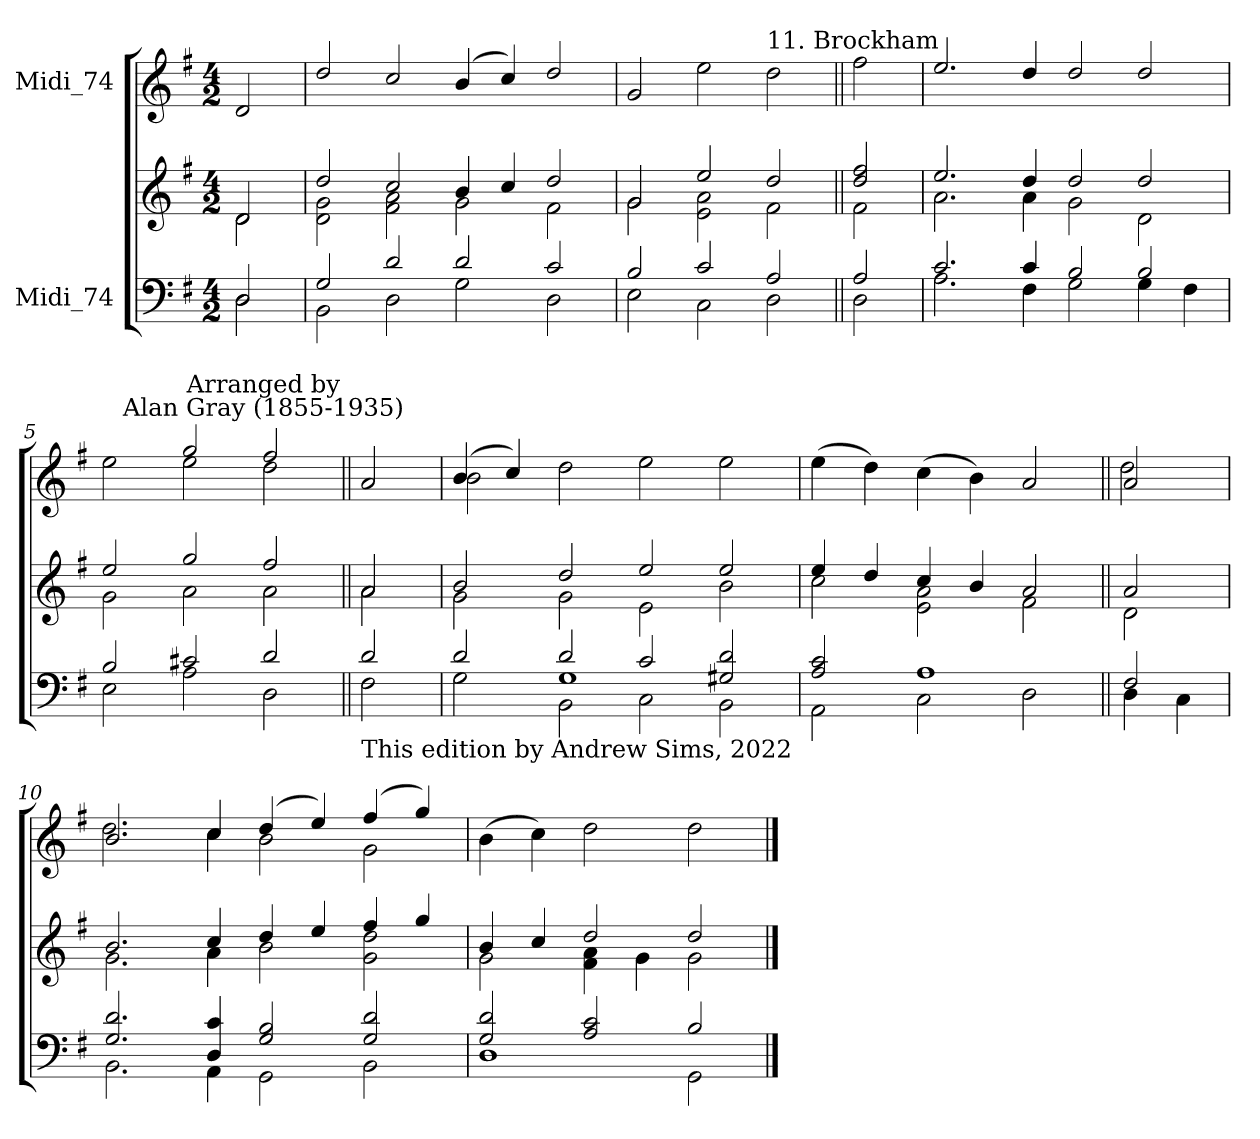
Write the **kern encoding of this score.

**kern	**kern	**kern
*part2	*part2	*part1
*staff3	*staff2	*staff1
*I"Midi_74	*	*I"Midi_74
*clefF4	*clefG2	*clefG2
*k[f#]	*k[f#]	*k[f#]
*G:	*G:	*G:
*M4/2	*M4/2	*M4/2
=	=	=
*^	*^	*^
*	*^	*	*^	*	*
2D/	2ryy	2D\	2d/	2ryy	2d\	2d	2ryy
=1	=1	=1	=1	=1	=1	=1	=1
2G/	0ryy	2BB\	2dd/	0ryy	2d\ 2g\	2dd	0ryy
2d/	.	2D\	2cc/	.	2f#\ 2a\	2cc	.
2d/	.	2G\	4b/	.	2g\	(>4b	.
.	.	.	4cc/	.	.	4cc)	.
2c/	.	2D\	2dd/	.	2f#\	2dd	.
=2	=2	=2	=2	=2	=2	=2	=2
2B/	1.ryy	2E\	2g/	1.ryy	2g\	2g	1.ryy
2c/	.	2C\	2ee/	.	2e\ 2a\	2ee	.
!	!	!	!	!	!	!LO:TX:a:t=11. Brockham	!
2A/	.	2D\	2dd/	.	2f#\	2dd	.
=3||	=3||	=3||	=3||	=3||	=3||	=3||	=3||
2A/	2ryy	2D\	2dd/ 2ff#/	2ryy	2f#\	2ff#	2ryy
=4	=4	=4	=4	=4	=4	=4	=4
2.c/	0ryy	2.A\	2.ee/	0ryy	2.a\	2.ee	0ryy
4c/	.	4F#\	4dd/	.	4a\	4dd	.
2B/	.	2G\	2dd/	.	2g\	2dd	.
2B/	.	4G\	2dd/	.	2d\	2dd	.
.	.	4F#\	.	.	.	.	.
=5	=5	=5	=5	=5	=5	=5	=5
2B/	1.ryy	2E\	2ee/	1.ryy	2g\	2ee	2ryy
2c#X/	.	2A\	2gg/	.	2a\	2gg	2ee\
!	!	!	!	!	!	!LO:TX:a:cj:t=Arranged by\nAlan Gray (1855-1935)	!
2d/	.	2D\	2ff#/	.	2a\	2ff#	2dd\
!!LO:LB:g=z	!!
=6||	=6||	=6||	=6||	=6||	=6||	=6||	=6||
!LO:TX:b:t=This edition by Andrew Sims, 2022	!	!	!	!	!	!	!
2d/	2ryy	2F#\	2a/	2ryy	2a\	2a	2ryy
=7	=7	=7	=7	=7	=7	=7	=7
2d/	2ryy	2G\	2b/	0ryy	2g\	(>4b	2b\
.	.	.	.	.	.	4cc)	.
2d/	1G\	2BB\	2dd/	.	2g\	2dd	1.ryy
2c/	.	2C\	2ee/	.	2e\	2ee	.
2G#X/ 2d/	2ryy	2BB\	2ee/	.	2b\	2ee	.
=8	=8	=8	=8	=8	=8	=8	=8
2A/ 2c/	1.ryy	2AA\	4ee/	1.ryy	2cc\	(>4ee	1.ryy
.	.	.	4dd/	.	.	4dd)	.
1A/	.	2C\	4cc/	.	2e\ 2a\	(>4cc	.
.	.	.	4b/	.	.	4b)	.
.	.	2D\	2a/	.	2f#\	2a	.
=9||	=9||	=9||	=9||	=9||	=9||	=9||	=9||
2F#/	2ryy	4D\	2a/	2ryy	2d\	2a	2dd\
.	.	4C\	.	.	.	.	.
=10	=10	=10	=10	=10	=10	=10	=10
2.G/ 2.d/	0ryy	2.BB\	2.b/	0ryy	2.g\	2.b	2.dd\
4D/ 4c/	.	4AA\	4cc/	.	4a\	4cc	4cc\
2G/ 2B/	.	2GG\	4dd/	.	2b\	(>4dd	2b\
.	.	.	4ee/	.	.	4ee)	.
2G/ 2d/	.	2BB\	4ff#/	.	2g\ 2dd\	(>4ff#	2g\
.	.	.	4gg/	.	.	4gg)	.
=11	=11	=11	=11	=11	=11	=11	=11
2G/ 2d/	1.ryy	1D\	4b/	1.ryy	2g\	(>4b	1.ryy
.	.	.	4cc/	.	.	4cc)	.
2A/ 2c/	.	.	2dd/	.	4f#\ 4a\	2dd	.
.	.	.	.	.	4g\	.	.
2B/	.	2GG\	2dd/	.	2g\	2dd	.
*v	*v	*v	*	*	*	*v	*v
*	*v	*v	*v	*
==	==	==
*-	*-	*-
